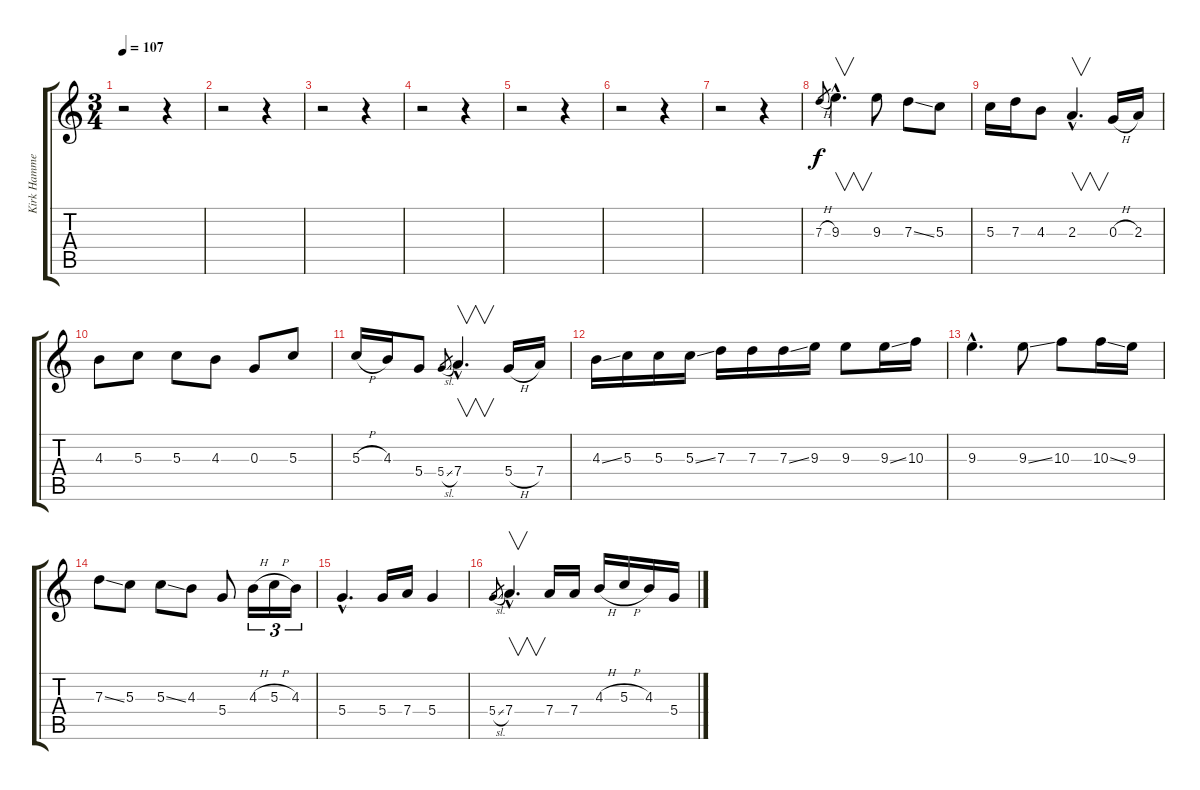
\track ("Kirk Hammett" "Kirk Hamme") {instrument distortionguitar}
\staff {score tabs}
\tuning (E4 B3 G3 D3 A2 E2) {hide}
\ts (3 4)
\tempo 107
\clef g2
\ks c
r.2{dy f} r.4 |
r.2 r.4 |
r.2 r.4 |
r.2 r.4 |
r.2 r.4 |
r.2 r.4 |
r.2 r.4 |
7.3{h}.8{gr} 9.3{hac}.4{v d} 9.3.8 7.3{ss}.8 5.3.8 |
5.3.16 7.3.16 4.3.8 2.3{hac}.4{v d} 0.3{h}.16 2.3.16 |
4.3.8 5.3.8 5.3.8 4.3.8 0.3.8 5.3.8 |
5.3{h}.16 4.3.16 5.4.8 5.4{sl}.8{gr} 7.4{hac}.4{v d} 5.4{h}.16 7.4.16 |
4.3{ss}.16 5.3.16 5.3.16 5.3{ss}.16 7.3.16 7.3.16 7.3{ss}.16 9.3.16 9.3.8 9.3{ss}.16 10.3.16 |
9.3{hac}.4{d} 9.3{ss}.8 10.3.8 10.3{ss}.16 9.3.16 |
7.3{ss}.8 5.3.8 5.3{ss}.8 4.3.8 5.4.8 4.3{h}.16{tu (3 2)} 5.3{h}.16{tu (3 2)} 4.3.16{tu (3 2)} |
5.4{hac}.4{d} 5.4.16 7.4.16 5.4.4 |
5.4{sl}.8{gr} 7.4{hac}.4{v d} 7.4.16 7.4.16 4.3{h}.16 5.3{h}.16 4.3.16 5.4.16
